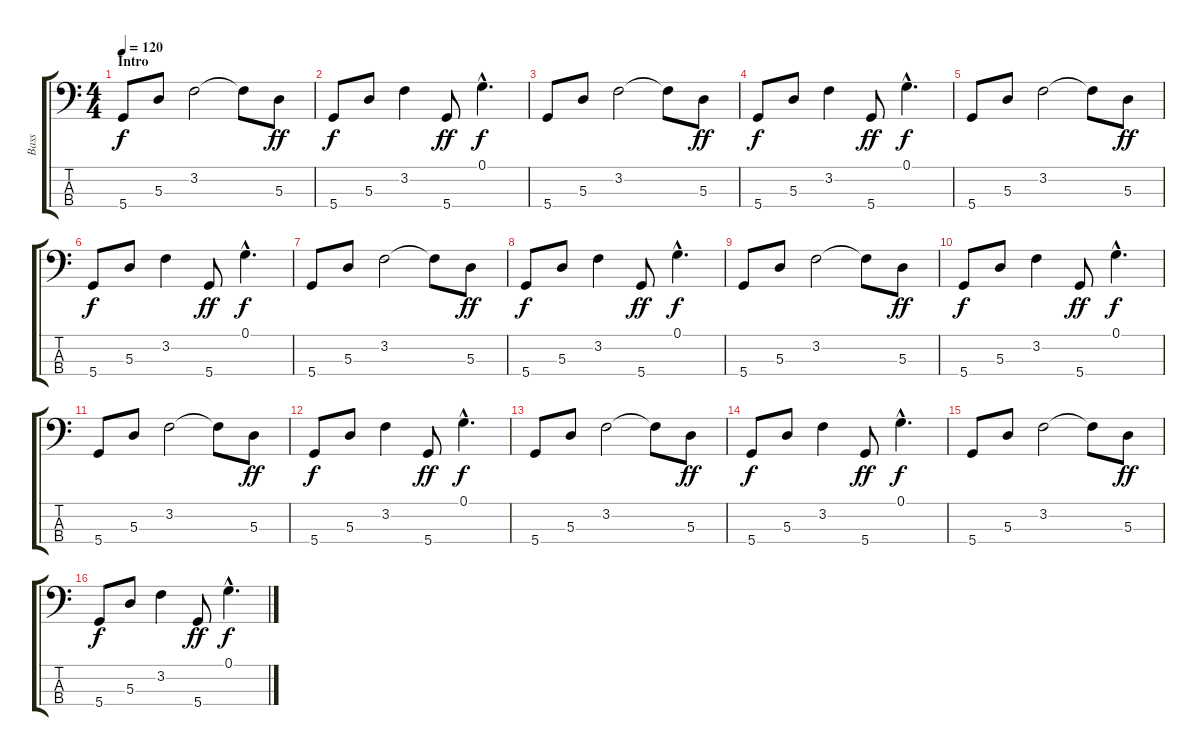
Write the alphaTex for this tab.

\track ("Bass" "Bass") {instrument electricbasspick}
\staff {score tabs}
\tuning (G2 D2 A1 D1) {hide}
\ts (4 4)
\section ("" "Intro")
\tempo 120
\clef f4
\ks c
5.4.8{dy f instrument electricbasspick} 5.3.8 3.2.2 3.2{t}.8 5.3.8{dy ff} |
5.4.8{dy f} 5.3.8 3.2.4 5.4.8{dy ff} 0.1{hac}.4{d dy f} |
5.4.8 5.3.8 3.2.2 3.2{t}.8 5.3.8{dy ff} |
5.4.8{dy f} 5.3.8 3.2.4 5.4.8{dy ff} 0.1{hac}.4{d dy f} |
5.4.8 5.3.8 3.2.2 3.2{t}.8 5.3.8{dy ff} |
5.4.8{dy f} 5.3.8 3.2.4 5.4.8{dy ff} 0.1{hac}.4{d dy f} |
5.4.8 5.3.8 3.2.2 3.2{t}.8 5.3.8{dy ff} |
5.4.8{dy f} 5.3.8 3.2.4 5.4.8{dy ff} 0.1{hac}.4{d dy f} |
5.4.8 5.3.8 3.2.2 3.2{t}.8 5.3.8{dy ff} |
5.4.8{dy f} 5.3.8 3.2.4 5.4.8{dy ff} 0.1{hac}.4{d dy f} |
5.4.8 5.3.8 3.2.2 3.2{t}.8 5.3.8{dy ff} |
5.4.8{dy f} 5.3.8 3.2.4 5.4.8{dy ff} 0.1{hac}.4{d dy f} |
5.4.8 5.3.8 3.2.2 3.2{t}.8 5.3.8{dy ff} |
5.4.8{dy f} 5.3.8 3.2.4 5.4.8{dy ff} 0.1{hac}.4{d dy f} |
5.4.8 5.3.8 3.2.2 3.2{t}.8 5.3.8{dy ff} |
5.4.8{dy f} 5.3.8 3.2.4 5.4.8{dy ff} 0.1{hac}.4{d dy f}
